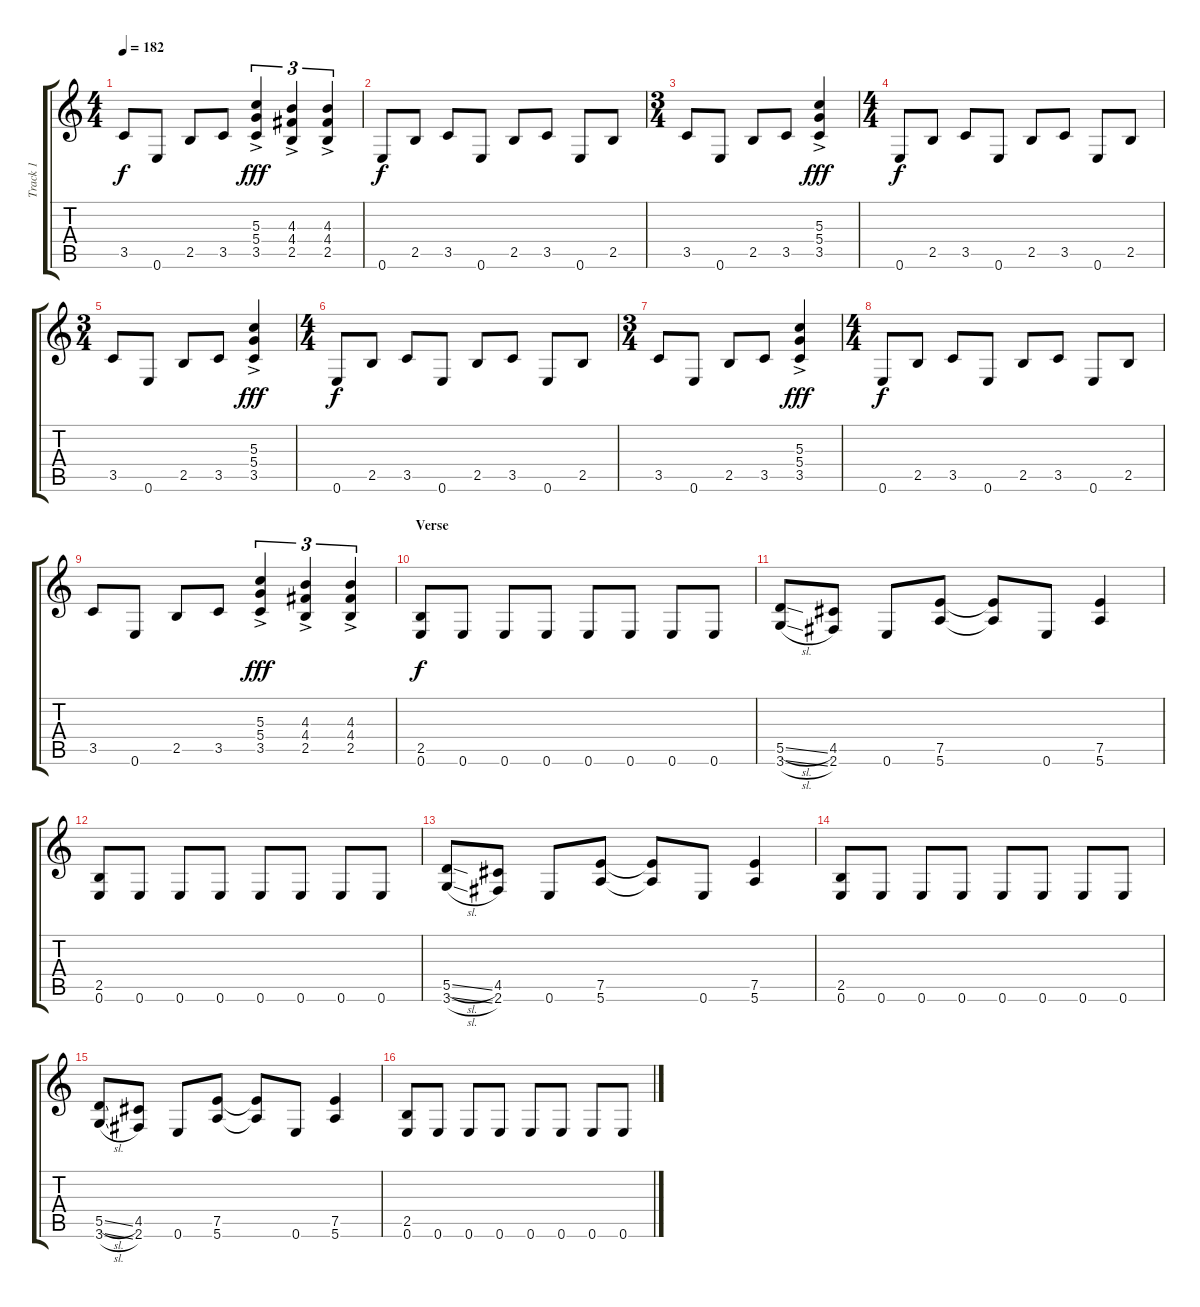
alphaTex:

\track ("Track 1" "Track 1") {instrument distortionguitar}
\staff {score tabs}
\tuning (E4 B3 G3 D3 A2 E2) {hide}
\ts (4 4)
\tempo 182
\clef g2
\ks c
3.5.8{dy f} 0.6.8 2.5.8 3.5.8 (5.3{ac} 5.4{ac} 3.5{ac}).4{tu (3 2) dy fff} (4.3{ac} 4.4{ac} 2.5{ac}).4{tu (3 2)} (4.3{ac} 4.4{ac} 2.5{ac}).4{tu (3 2)} |
0.6.8{dy f} 2.5.8 3.5.8 0.6.8 2.5.8 3.5.8 0.6.8 2.5.8 |
\ts (3 4)
3.5.8 0.6.8 2.5.8 3.5.8 (5.3{ac} 5.4{ac} 3.5{ac}).4{dy fff} |
\ts (4 4)
0.6.8{dy f} 2.5.8 3.5.8 0.6.8 2.5.8 3.5.8 0.6.8 2.5.8 |
\ts (3 4)
3.5.8 0.6.8 2.5.8 3.5.8 (5.3{ac} 5.4{ac} 3.5{ac}).4{dy fff} |
\ts (4 4)
0.6.8{dy f} 2.5.8 3.5.8 0.6.8 2.5.8 3.5.8 0.6.8 2.5.8 |
\ts (3 4)
3.5.8 0.6.8 2.5.8 3.5.8 (5.3{ac} 5.4{ac} 3.5{ac}).4{dy fff} |
\ts (4 4)
0.6.8{dy f} 2.5.8 3.5.8 0.6.8 2.5.8 3.5.8 0.6.8 2.5.8 |
3.5.8 0.6.8 2.5.8 3.5.8 (5.3{ac} 5.4{ac} 3.5{ac}).4{tu (3 2) dy fff} (4.3{ac} 4.4{ac} 2.5{ac}).4{tu (3 2)} (4.3{ac} 4.4{ac} 2.5{ac}).4{tu (3 2)} |
\section ("" "Verse")
(2.5 0.6).8{dy f} 0.6.8 0.6.8 0.6.8 0.6.8 0.6.8 0.6.8 0.6.8 |
(5.5{sl} 3.6{sl}).8 (4.5 2.6).8 0.6.8 (7.5 5.6).8 (7.5{t} 5.6{t}).8 0.6.8 (7.5 5.6).4 |
(2.5 0.6).8 0.6.8 0.6.8 0.6.8 0.6.8 0.6.8 0.6.8 0.6.8 |
(5.5{sl} 3.6{sl}).8 (4.5 2.6).8 0.6.8 (7.5 5.6).8 (7.5{t} 5.6{t}).8 0.6.8 (7.5 5.6).4 |
(2.5 0.6).8 0.6.8 0.6.8 0.6.8 0.6.8 0.6.8 0.6.8 0.6.8 |
(5.5{sl} 3.6{sl}).8 (4.5 2.6).8 0.6.8 (7.5 5.6).8 (7.5{t} 5.6{t}).8 0.6.8 (7.5 5.6).4 |
(2.5 0.6).8 0.6.8 0.6.8 0.6.8 0.6.8 0.6.8 0.6.8 0.6.8
